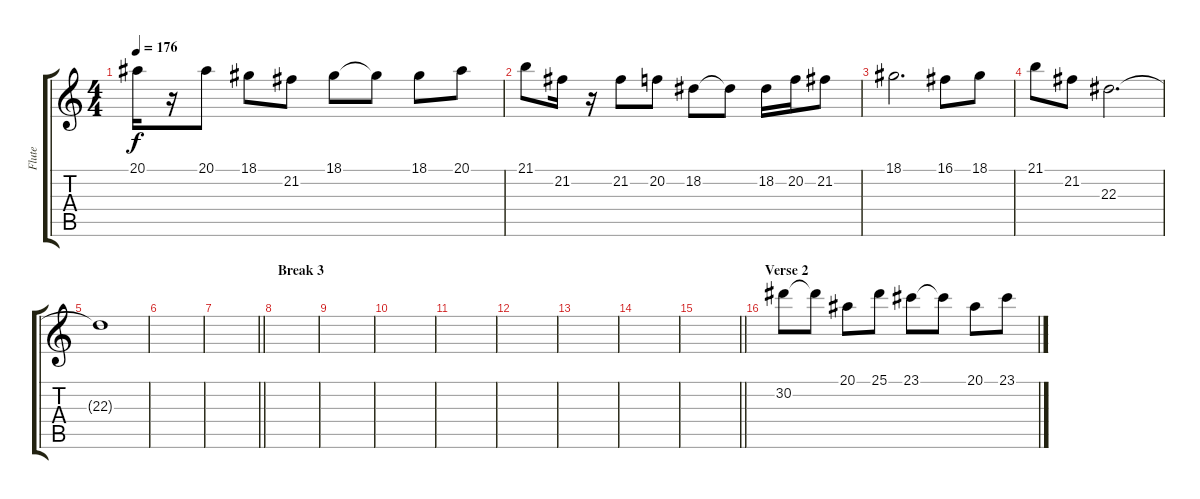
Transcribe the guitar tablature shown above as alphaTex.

\track ("Flute" "Flute") {instrument piccolo}
\staff {score tabs}
\tuning (D4 A3 F3 C3 G2 D2) {hide}
\ts (4 4)
\tempo 176
\clef g2
\ks c
20.1.16{dy f} r.16 20.1.8 18.1.8 21.2.8 18.1.8 18.1{t}.8 18.1.8 20.1.8 |
21.1.8 21.2.16 r.16 21.2.8 20.2.8 18.2.8 18.2{t}.8 18.2.16 20.2.16 21.2.8 |
18.1.2{d} 16.1.8 18.1.8 |
21.1.8 21.2.8 22.3.2{d volume 0} |
22.3{t}.1 |
|
\barLineRight lightlight
|
\section ("" "Break 3")
|
|
|
|
|
|
|
\barLineRight lightlight
|
\section ("" "Verse 2")
30.2.8 30.2{t}.8 20.1.8 25.1.8 23.1.8 23.1{t}.8 20.1.8 23.1.8
